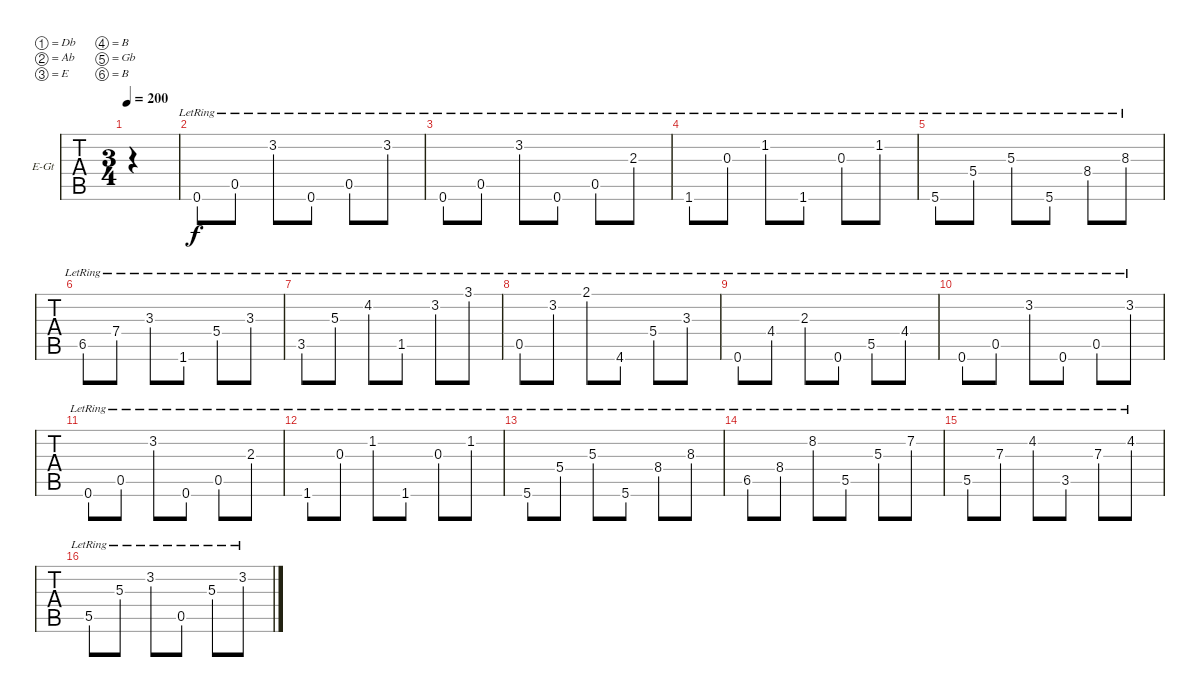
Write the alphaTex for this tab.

\bracketExtendMode groupsimilarinstruments
\firstSystemTrackNameOrientation horizontal
\otherSystemsTrackNameOrientation horizontal
\track ("Electric Guitar" "E-Gt") {instrument electricguitarclean}
\staff {tabs}
\tuning (Db4 Ab3 E3 B2 Gb2 B1)
\ts (3 4)
\tempo 200
\clef g2
\ks c
|
0.6{lr}.8 0.5{lr}.8 3.2{lr}.8 0.6{lr}.8 0.5{lr}.8 3.2{lr}.8 |
0.6{lr}.8 0.5{lr}.8 3.2{lr}.8 0.6{lr}.8 0.5{lr}.8 2.3{lr}.8 |
1.6{lr}.8 0.3{lr}.8 1.2{lr}.8 1.6{lr}.8 0.3{lr}.8 1.2{lr}.8 |
5.6{lr}.8 5.4{lr}.8 5.3{lr}.8 5.6{lr}.8 8.4{lr}.8 8.3{lr}.8 |
6.5{lr}.8 7.4{lr}.8 3.3{lr}.8 1.6{lr}.8 5.4{lr}.8 3.3{lr}.8 |
3.5{lr}.8 5.3{lr}.8 4.2{lr}.8 1.5{lr}.8 3.2{lr}.8 3.1{lr}.8 |
0.5{lr}.8 3.2{lr}.8 2.1{lr}.8 4.6{lr}.8 5.4{lr}.8 3.3{lr}.8 |
0.6{lr}.8 4.4{lr}.8 2.3{lr}.8 0.6{lr}.8 5.5{lr}.8 4.4{lr}.8 |
0.6{lr}.8 0.5{lr}.8 3.2{lr}.8 0.6{lr}.8 0.5{lr}.8 3.2{lr}.8 |
0.6{lr}.8 0.5{lr}.8 3.2{lr}.8 0.6{lr}.8 0.5{lr}.8 2.3{lr}.8 |
1.6{lr}.8 0.3{lr}.8 1.2{lr}.8 1.6{lr}.8 0.3{lr}.8 1.2{lr}.8 |
5.6{lr}.8 5.4{lr}.8 5.3{lr}.8 5.6{lr}.8 8.4{lr}.8 8.3{lr}.8 |
6.5{lr}.8 8.4{lr}.8 8.2{lr}.8 5.5{lr}.8 5.3{lr}.8 7.2{lr}.8 |
5.5{lr}.8 7.3{lr}.8 4.2{lr}.8 3.5{lr}.8 7.3{lr}.8 4.2{lr}.8 |
5.5{lr}.8 5.3{lr}.8 3.2{lr}.8 0.5{lr}.8 5.3{lr}.8 3.2{lr}.8
